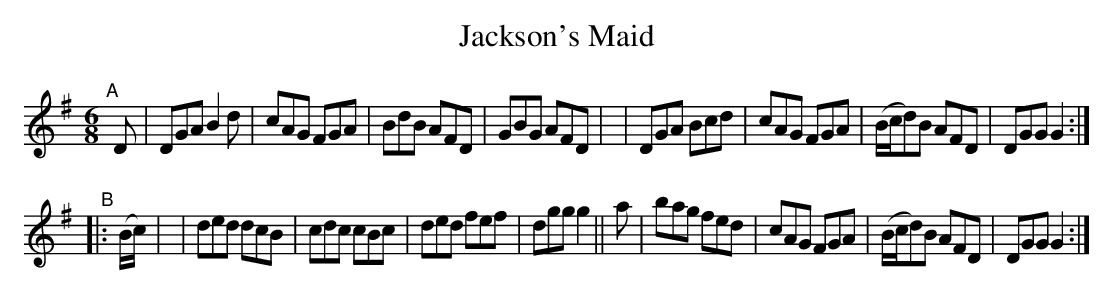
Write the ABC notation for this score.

X:1
T: Jackson's Maid
M: 6/8
L: 1/8
K: G
"^A"[|] D \
| DGA B2d | cAG FGA | BdB AFD | GBG AFD |\
| DGA Bcd | cAG FGA | (B/c/d)B AFD | DGG G2 :|
"^B"|: (B/c/) |\
| ded dcB | cdc cBc | ded fef | dgg g2 || a \
| bag fed | cAG FGA | (B/c/d)B AFD | DGG G2 :|
